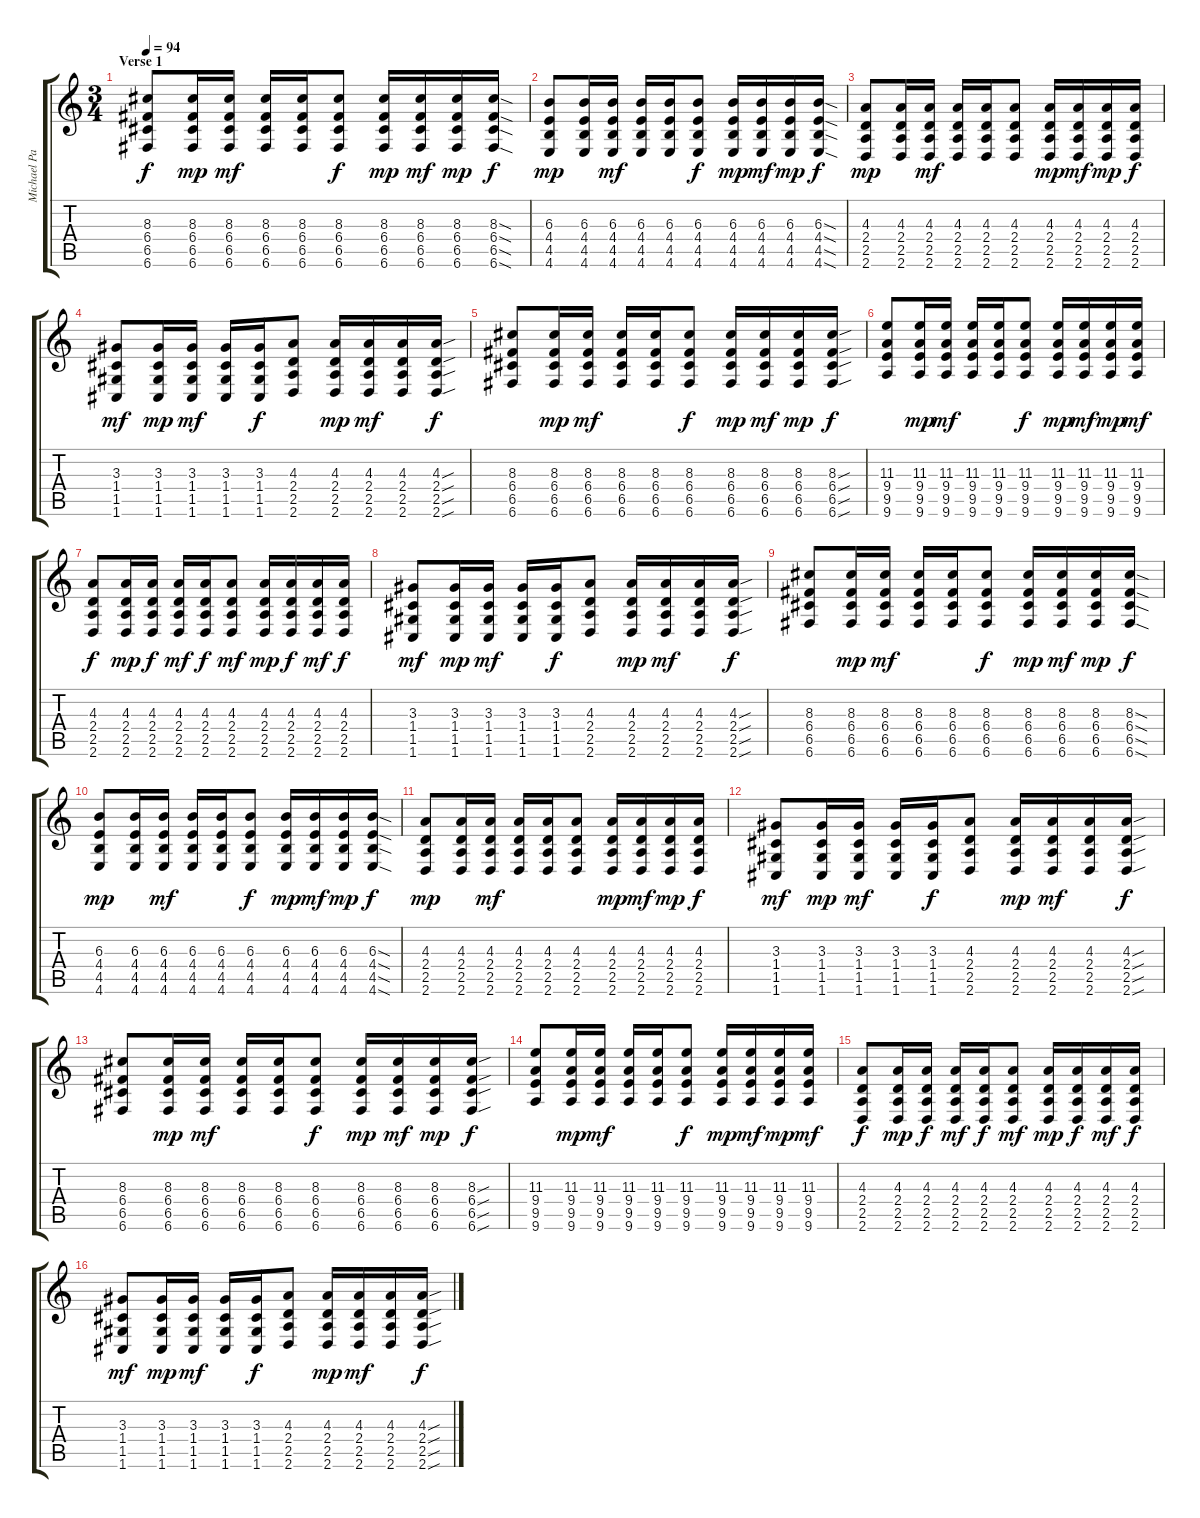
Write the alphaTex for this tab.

\track ("Michael Padget" "Michael Pa") {instrument distortionguitar}
\staff {score tabs}
\tuning (D4 A3 F3 C3 G2 C2) {hide}
\ts (3 4)
\section ("" "Verse 1")
\tempo 94
\clef g2
\ks c
(8.3 6.4 6.5 6.6).8{dy f instrument electricguitarclean} (8.3 6.4 6.5 6.6).16{dy mp} (8.3 6.4 6.5 6.6).16{dy mf} (8.3 6.4 6.5 6.6).16 (8.3 6.4 6.5 6.6).16 (8.3 6.4 6.5 6.6).8{dy f} (8.3 6.4 6.5 6.6).16{dy mp} (8.3 6.4 6.5 6.6).16{dy mf} (8.3 6.4 6.5 6.6).16{dy mp} (8.3{sod} 6.4{sod} 6.5{sod} 6.6{sod}).16{dy f} |
(6.3 4.4 4.5 4.6).8{dy mp} (6.3 4.4 4.5 4.6).16 (6.3 4.4 4.5 4.6).16{dy mf} (6.3 4.4 4.5 4.6).16 (6.3 4.4 4.5 4.6).16 (6.3 4.4 4.5 4.6).8{dy f} (6.3 4.4 4.5 4.6).16{dy mp} (6.3 4.4 4.5 4.6).16{dy mf} (6.3 4.4 4.5 4.6).16{dy mp} (6.3{sod} 4.4{sod} 4.5{sod} 4.6{sod}).16{dy f} |
(4.3 2.4 2.5 2.6).8{dy mp} (4.3 2.4 2.5 2.6).16 (4.3 2.4 2.5 2.6).16{dy mf} (4.3 2.4 2.5 2.6).16 (4.3 2.4 2.5 2.6).16 (4.3 2.4 2.5 2.6).8 (4.3 2.4 2.5 2.6).16{dy mp} (4.3 2.4 2.5 2.6).16{dy mf} (4.3 2.4 2.5 2.6).16{dy mp} (4.3 2.4 2.5 2.6).16{dy f} |
(3.3 1.4 1.5 1.6).8{dy mf} (3.3 1.4 1.5 1.6).16{dy mp} (3.3 1.4 1.5 1.6).16{dy mf} (3.3 1.4 1.5 1.6).16 (3.3 1.4 1.5 1.6).16{dy f} (4.3 2.4 2.5 2.6).8 (4.3 2.4 2.5 2.6).16{dy mp} (4.3 2.4 2.5 2.6).16{dy mf} (4.3 2.4 2.5 2.6).16 (4.3{sou} 2.4{sou} 2.5{sou} 2.6{sou}).16{dy f} |
(8.3 6.4 6.5 6.6).8 (8.3 6.4 6.5 6.6).16{dy mp} (8.3 6.4 6.5 6.6).16{dy mf} (8.3 6.4 6.5 6.6).16 (8.3 6.4 6.5 6.6).16 (8.3 6.4 6.5 6.6).8{dy f} (8.3 6.4 6.5 6.6).16{dy mp} (8.3 6.4 6.5 6.6).16{dy mf} (8.3 6.4 6.5 6.6).16{dy mp} (8.3{sou} 6.4{sou} 6.5{sou} 6.6{sou}).16{dy f} |
(11.3 9.4 9.5 9.6).8 (11.3 9.4 9.5 9.6).16{dy mp} (11.3 9.4 9.5 9.6).16{dy mf} (11.3 9.4 9.5 9.6).16 (11.3 9.4 9.5 9.6).16 (11.3 9.4 9.5 9.6).8{dy f} (11.3 9.4 9.5 9.6).16{dy mp} (11.3 9.4 9.5 9.6).16{dy mf} (11.3 9.4 9.5 9.6).16{dy mp} (11.3 9.4 9.5 9.6).16{dy mf} |
(4.3 2.4 2.5 2.6).8{dy f} (4.3 2.4 2.5 2.6).16{dy mp} (4.3 2.4 2.5 2.6).16{dy f} (4.3 2.4 2.5 2.6).16{dy mf} (4.3 2.4 2.5 2.6).16{dy f} (4.3 2.4 2.5 2.6).8{dy mf} (4.3 2.4 2.5 2.6).16{dy mp} (4.3 2.4 2.5 2.6).16{dy f} (4.3 2.4 2.5 2.6).16{dy mf} (4.3 2.4 2.5 2.6).16{dy f} |
(3.3 1.4 1.5 1.6).8{dy mf} (3.3 1.4 1.5 1.6).16{dy mp} (3.3 1.4 1.5 1.6).16{dy mf} (3.3 1.4 1.5 1.6).16 (3.3 1.4 1.5 1.6).16{dy f} (4.3 2.4 2.5 2.6).8 (4.3 2.4 2.5 2.6).16{dy mp} (4.3 2.4 2.5 2.6).16{dy mf} (4.3 2.4 2.5 2.6).16 (4.3{sou} 2.4{sou} 2.5{sou} 2.6{sou}).16{dy f} |
(8.3 6.4 6.5 6.6).8 (8.3 6.4 6.5 6.6).16{dy mp} (8.3 6.4 6.5 6.6).16{dy mf} (8.3 6.4 6.5 6.6).16 (8.3 6.4 6.5 6.6).16 (8.3 6.4 6.5 6.6).8{dy f} (8.3 6.4 6.5 6.6).16{dy mp} (8.3 6.4 6.5 6.6).16{dy mf} (8.3 6.4 6.5 6.6).16{dy mp} (8.3{sod} 6.4{sod} 6.5{sod} 6.6{sod}).16{dy f} |
(6.3 4.4 4.5 4.6).8{dy mp} (6.3 4.4 4.5 4.6).16 (6.3 4.4 4.5 4.6).16{dy mf} (6.3 4.4 4.5 4.6).16 (6.3 4.4 4.5 4.6).16 (6.3 4.4 4.5 4.6).8{dy f} (6.3 4.4 4.5 4.6).16{dy mp} (6.3 4.4 4.5 4.6).16{dy mf} (6.3 4.4 4.5 4.6).16{dy mp} (6.3{sod} 4.4{sod} 4.5{sod} 4.6{sod}).16{dy f} |
(4.3 2.4 2.5 2.6).8{dy mp} (4.3 2.4 2.5 2.6).16 (4.3 2.4 2.5 2.6).16{dy mf} (4.3 2.4 2.5 2.6).16 (4.3 2.4 2.5 2.6).16 (4.3 2.4 2.5 2.6).8 (4.3 2.4 2.5 2.6).16{dy mp} (4.3 2.4 2.5 2.6).16{dy mf} (4.3 2.4 2.5 2.6).16{dy mp} (4.3 2.4 2.5 2.6).16{dy f} |
(3.3 1.4 1.5 1.6).8{dy mf} (3.3 1.4 1.5 1.6).16{dy mp} (3.3 1.4 1.5 1.6).16{dy mf} (3.3 1.4 1.5 1.6).16 (3.3 1.4 1.5 1.6).16{dy f} (4.3 2.4 2.5 2.6).8 (4.3 2.4 2.5 2.6).16{dy mp} (4.3 2.4 2.5 2.6).16{dy mf} (4.3 2.4 2.5 2.6).16 (4.3{sou} 2.4{sou} 2.5{sou} 2.6{sou}).16{dy f} |
(8.3 6.4 6.5 6.6).8 (8.3 6.4 6.5 6.6).16{dy mp} (8.3 6.4 6.5 6.6).16{dy mf} (8.3 6.4 6.5 6.6).16 (8.3 6.4 6.5 6.6).16 (8.3 6.4 6.5 6.6).8{dy f} (8.3 6.4 6.5 6.6).16{dy mp} (8.3 6.4 6.5 6.6).16{dy mf} (8.3 6.4 6.5 6.6).16{dy mp} (8.3{sou} 6.4{sou} 6.5{sou} 6.6{sou}).16{dy f} |
(11.3 9.4 9.5 9.6).8 (11.3 9.4 9.5 9.6).16{dy mp} (11.3 9.4 9.5 9.6).16{dy mf} (11.3 9.4 9.5 9.6).16 (11.3 9.4 9.5 9.6).16 (11.3 9.4 9.5 9.6).8{dy f} (11.3 9.4 9.5 9.6).16{dy mp} (11.3 9.4 9.5 9.6).16{dy mf} (11.3 9.4 9.5 9.6).16{dy mp} (11.3 9.4 9.5 9.6).16{dy mf} |
(4.3 2.4 2.5 2.6).8{dy f} (4.3 2.4 2.5 2.6).16{dy mp} (4.3 2.4 2.5 2.6).16{dy f} (4.3 2.4 2.5 2.6).16{dy mf} (4.3 2.4 2.5 2.6).16{dy f} (4.3 2.4 2.5 2.6).8{dy mf} (4.3 2.4 2.5 2.6).16{dy mp} (4.3 2.4 2.5 2.6).16{dy f} (4.3 2.4 2.5 2.6).16{dy mf} (4.3 2.4 2.5 2.6).16{dy f} |
(3.3 1.4 1.5 1.6).8{dy mf} (3.3 1.4 1.5 1.6).16{dy mp} (3.3 1.4 1.5 1.6).16{dy mf} (3.3 1.4 1.5 1.6).16 (3.3 1.4 1.5 1.6).16{dy f} (4.3 2.4 2.5 2.6).8 (4.3 2.4 2.5 2.6).16{dy mp} (4.3 2.4 2.5 2.6).16{dy mf} (4.3 2.4 2.5 2.6).16 (4.3{sou} 2.4{sou} 2.5{sou} 2.6{sou}).16{dy f}
